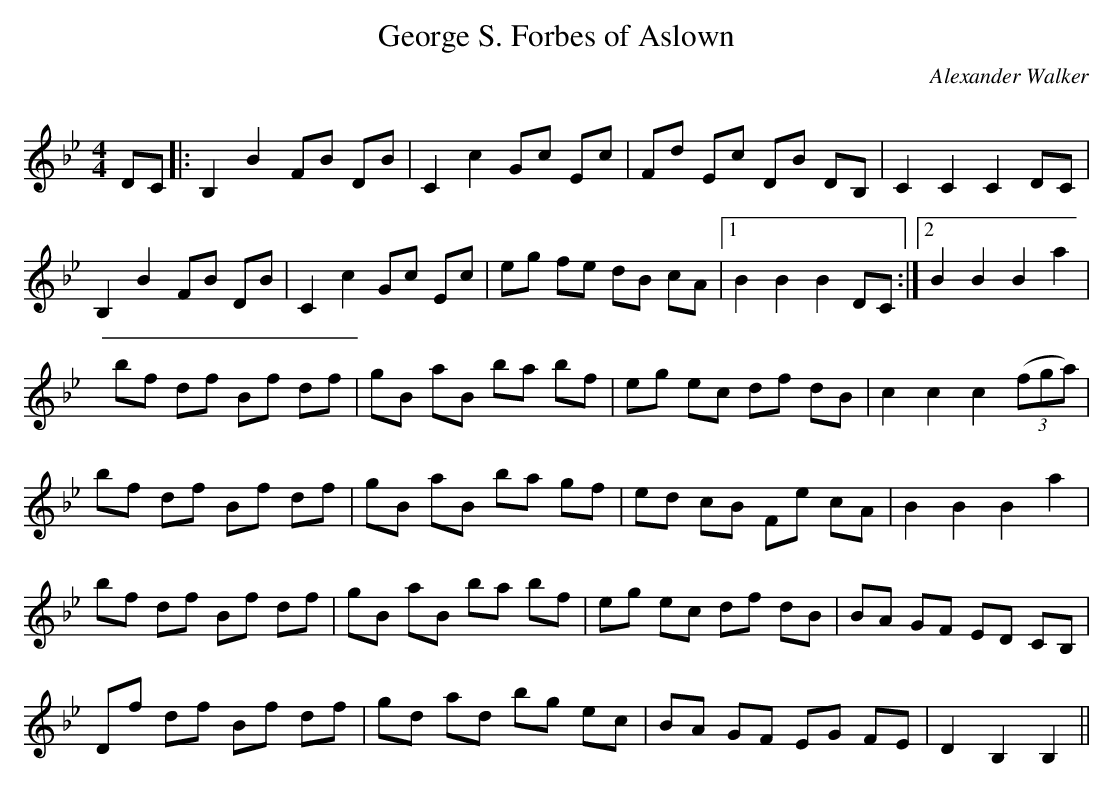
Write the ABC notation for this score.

X:1
T: George S. Forbes of Aslown
C:Alexander Walker
Q: 232
K:Bb
M:4/4
L:1/8
DC|:B,2 B2 FB DB|C2 c2 Gc Ec|Fd Ec DB DB,|C2 C2 C2 DC|
B,2 B2 FB DB|C2 c2 Gc Ec|eg fe dB cA|1B2 B2 B2 DC:|2B2 B2 B2 a2|
bf df Bf df|gB aB ba bf|eg ec df dB|c2 c2 c2 ((3fga)|
bf df Bf df|gB aB ba gf|ed cB Fe cA|B2 B2 B2 a2|
bf df Bf df|gB aB ba bf|eg ec df dB|BA GF ED CB,|
Df df Bf df|gd ad bg ec|BA GF EG FE|D2 B,2 B,2||
